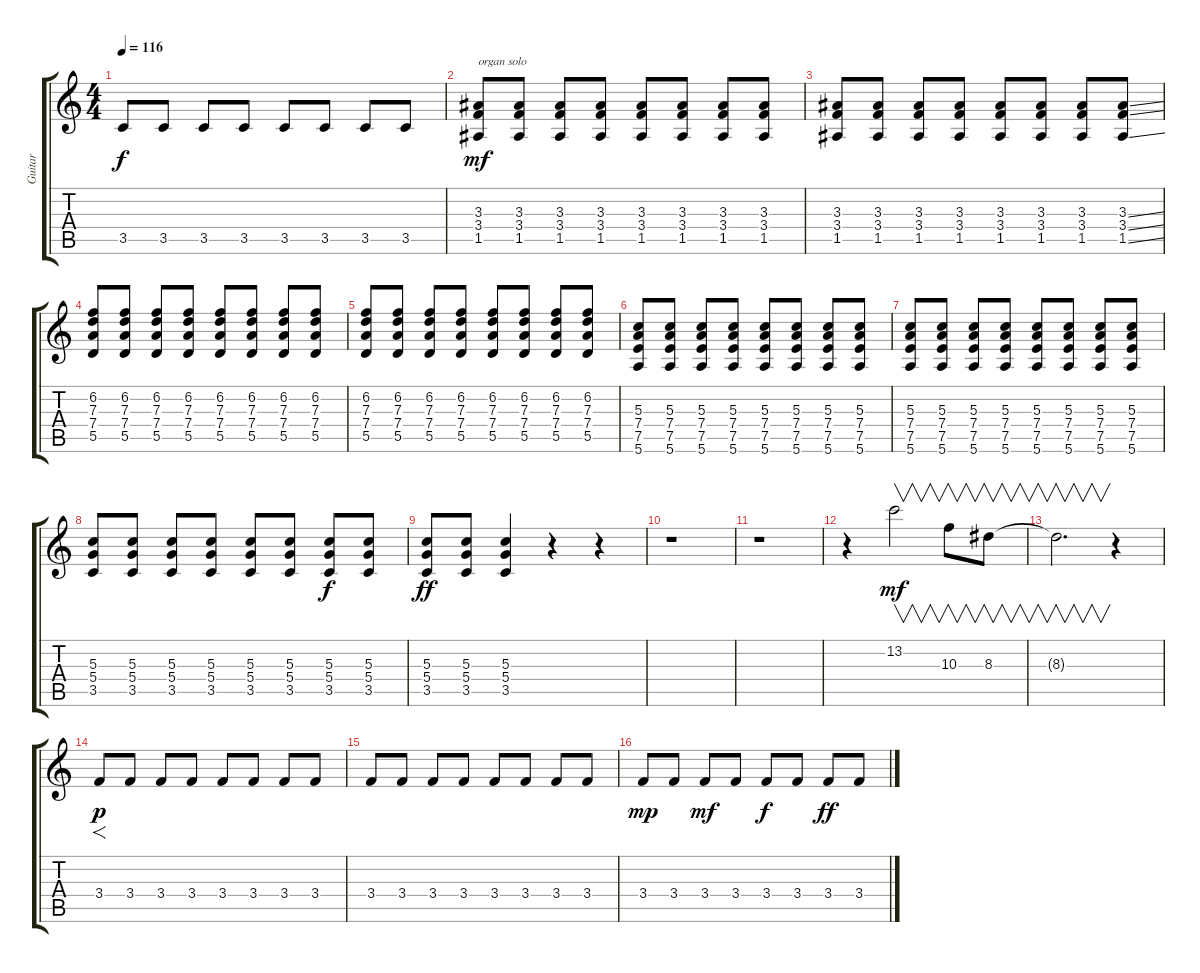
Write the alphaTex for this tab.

\track ("Guitar" "Guitar") {instrument distortionguitar}
\staff {score tabs}
\tuning (E4 B3 G3 D3 A2 E2) {hide}
\ts (4 4)
\tempo 116
\clef g2
\ks c
3.5.8{dy f} 3.5.8 3.5.8 3.5.8 3.5.8 3.5.8 3.5.8 3.5.8 |
(3.3 3.4 1.5).8{txt "organ solo" dy mf} (3.3 3.4 1.5).8 (3.3 3.4 1.5).8 (3.3 3.4 1.5).8 (3.3 3.4 1.5).8 (3.3 3.4 1.5).8 (3.3 3.4 1.5).8 (3.3 3.4 1.5).8 |
(3.3 3.4 1.5).8 (3.3 3.4 1.5).8 (3.3 3.4 1.5).8 (3.3 3.4 1.5).8 (3.3 3.4 1.5).8 (3.3 3.4 1.5).8 (3.3 3.4 1.5).8 (3.3{ss} 3.4{ss} 1.5{ss}).8 |
(6.2 7.3 7.4 5.5).8 (6.2 7.3 7.4 5.5).8 (6.2 7.3 7.4 5.5).8 (6.2 7.3 7.4 5.5).8 (6.2 7.3 7.4 5.5).8 (6.2 7.3 7.4 5.5).8 (6.2 7.3 7.4 5.5).8 (6.2 7.3 7.4 5.5).8 |
(6.2 7.3 7.4 5.5).8 (6.2 7.3 7.4 5.5).8 (6.2 7.3 7.4 5.5).8 (6.2 7.3 7.4 5.5).8 (6.2 7.3 7.4 5.5).8 (6.2 7.3 7.4 5.5).8 (6.2 7.3 7.4 5.5).8 (6.2 7.3 7.4 5.5).8 |
(5.3 7.4 7.5 5.6).8 (5.3 7.4 7.5 5.6).8 (5.3 7.4 7.5 5.6).8 (5.3 7.4 7.5 5.6).8 (5.3 7.4 7.5 5.6).8 (5.3 7.4 7.5 5.6).8 (5.3 7.4 7.5 5.6).8 (5.3 7.4 7.5 5.6).8 |
(5.3 7.4 7.5 5.6).8 (5.3 7.4 7.5 5.6).8 (5.3 7.4 7.5 5.6).8 (5.3 7.4 7.5 5.6).8 (5.3 7.4 7.5 5.6).8 (5.3 7.4 7.5 5.6).8 (5.3 7.4 7.5 5.6).8 (5.3 7.4 7.5 5.6).8 |
(5.3 5.4 3.5).8 (5.3 5.4 3.5).8 (5.3 5.4 3.5).8 (5.3 5.4 3.5).8 (5.3 5.4 3.5).8 (5.3 5.4 3.5).8 (5.3 5.4 3.5).8{dy f} (5.3 5.4 3.5).8 |
(5.3 5.4 3.5).8{dy ff} (5.3 5.4 3.5).8 (5.3 5.4 3.5).4 r.4 r.4 |
r.1 |
r.1 |
r.4 13.2.2{v dy mf} 10.3.8{v} 8.3.8{v} |
8.3{t}.2{v d} r.4 |
3.4.8{f dy p} 3.4.8 3.4.8 3.4.8 3.4.8 3.4.8 3.4.8 3.4.8 |
3.4.8 3.4.8 3.4.8 3.4.8 3.4.8 3.4.8 3.4.8 3.4.8 |
3.4.8{dy mp} 3.4.8 3.4.8{dy mf} 3.4.8 3.4.8{dy f} 3.4.8 3.4.8{dy ff} 3.4.8
